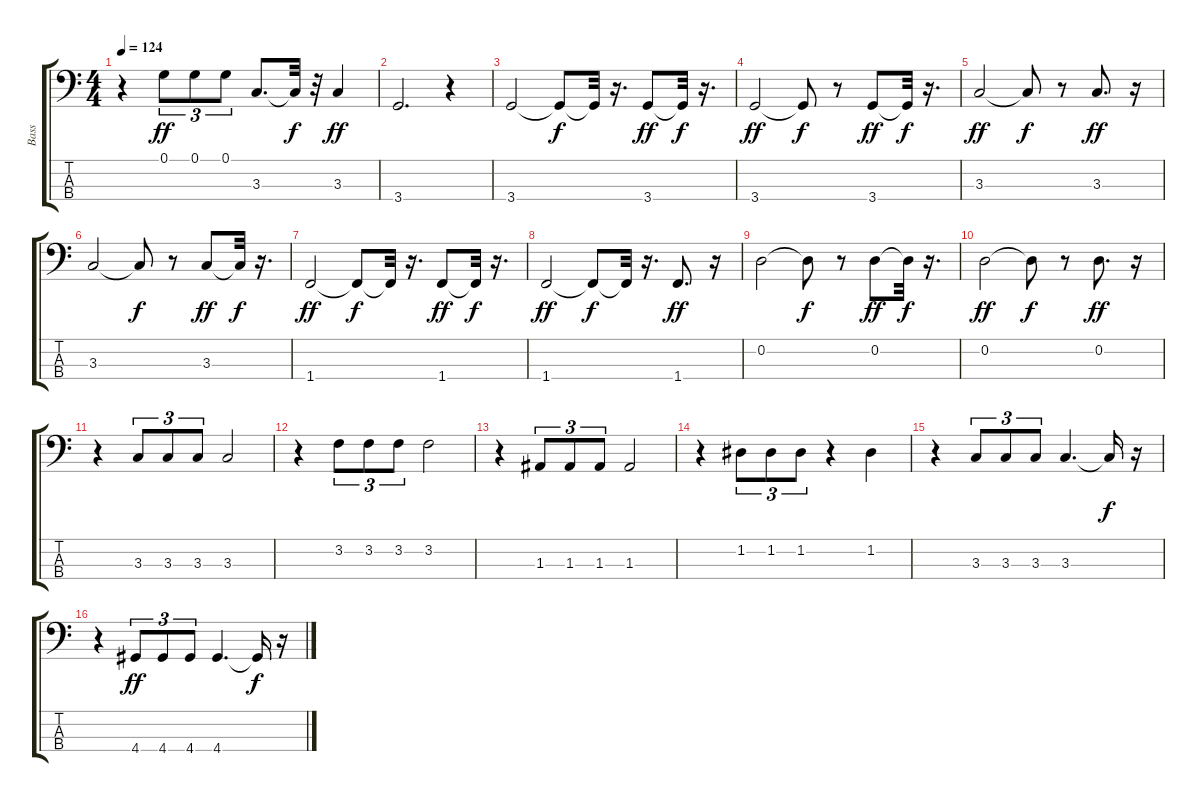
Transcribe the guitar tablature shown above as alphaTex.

\track ("Bass" "Bass") {instrument synthbass1}
\staff {score tabs}
\tuning (G2 D2 A1 E1) {hide}
\ts (4 4)
\tempo 124
\clef f4
\ks c
r.4{dy ff} 0.1.8{tu (3 2)} 0.1.8{tu (3 2)} 0.1.8{tu (3 2)} 3.3.8{d} 3.3{t}.32{dy f} r.32 3.3.4{dy ff} |
3.4.2{d} r.4 |
3.4.2 3.4{t}.8{dy f} 3.4{t}.32 r.16{d} 3.4.8{dy ff} 3.4{t}.32{dy f} r.16{d} |
3.4.2{dy ff} 3.4{t}.8{dy f} r.8 3.4.8{dy ff} 3.4{t}.32{dy f} r.16{d} |
3.3.2{dy ff} 3.3{t}.8{dy f} r.8 3.3.8{d dy ff} r.16 |
3.3.2 3.3{t}.8{dy f} r.8 3.3.8{dy ff} 3.3{t}.32{dy f} r.16{d} |
1.4.2{dy ff} 1.4{t}.8{dy f} 1.4{t}.32 r.16{d} 1.4.8{dy ff} 1.4{t}.32{dy f} r.16{d} |
1.4.2{dy ff} 1.4{t}.8{dy f} 1.4{t}.32 r.16{d} 1.4.8{d dy ff} r.16 |
0.2.2 0.2{t}.8{dy f} r.8 0.2.8{dy ff} 0.2{t}.32{dy f} r.16{d} |
0.2.2{dy ff} 0.2{t}.8{dy f} r.8 0.2.8{d dy ff} r.16 |
r.4 3.3.8{tu (3 2)} 3.3.8{tu (3 2)} 3.3.8{tu (3 2)} 3.3.2 |
r.4 3.2.8{tu (3 2)} 3.2.8{tu (3 2)} 3.2.8{tu (3 2)} 3.2.2 |
r.4 1.3.8{tu (3 2)} 1.3.8{tu (3 2)} 1.3.8{tu (3 2)} 1.3.2 |
r.4 1.2.8{tu (3 2)} 1.2.8{tu (3 2)} 1.2.8{tu (3 2)} r.4 1.2.4 |
r.4 3.3.8{tu (3 2)} 3.3.8{tu (3 2)} 3.3.8{tu (3 2)} 3.3.4{d} 3.3{t}.16{dy f} r.16 |
r.4 4.4.8{tu (3 2) dy ff} 4.4.8{tu (3 2)} 4.4.8{tu (3 2)} 4.4.4{d} 4.4{t}.16{dy f} r.16
